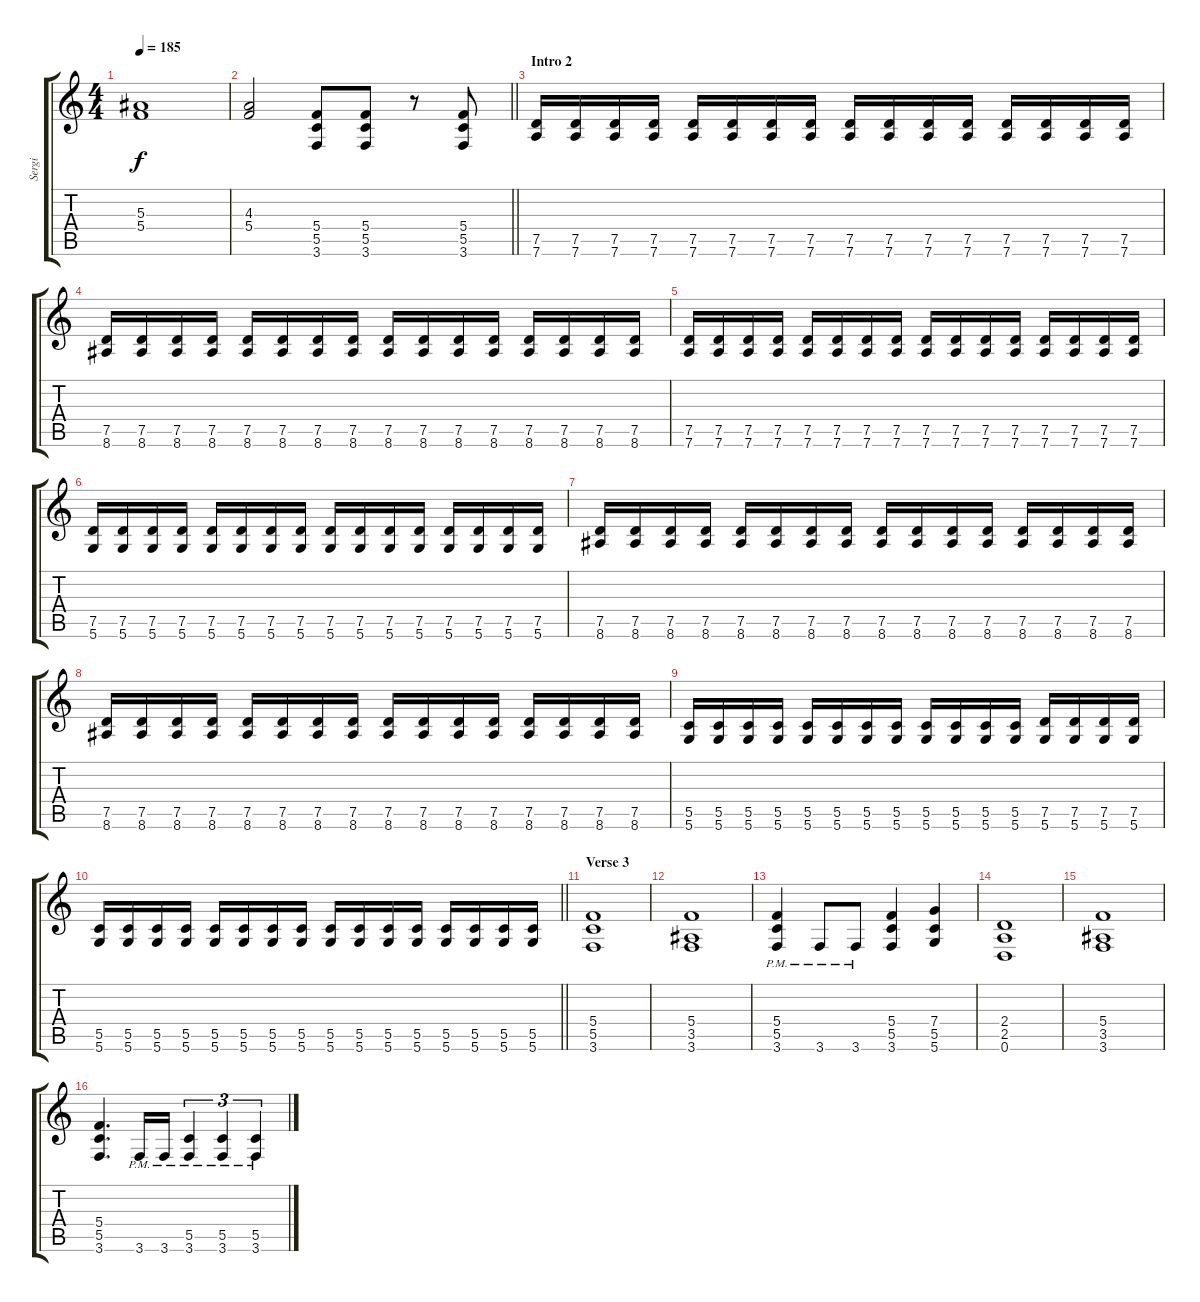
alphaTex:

\track ("Sergi" "Sergi") {instrument distortionguitar}
\staff {score tabs}
\tuning (D4 A3 F3 C3 G2 D2) {hide}
\ts (4 4)
\tempo 185
\clef g2
\ks c
(5.3 5.4).1{dy f} |
\barLineRight lightlight
(4.3 5.4).2 (5.4 5.5 3.6).8 (5.4 5.5 3.6).8 r.8 (5.4 5.5 3.6).8 |
\section ("" "Intro 2")
(7.5 7.6).16 (7.5 7.6).16 (7.5 7.6).16 (7.5 7.6).16 (7.5 7.6).16 (7.5 7.6).16 (7.5 7.6).16 (7.5 7.6).16 (7.5 7.6).16 (7.5 7.6).16 (7.5 7.6).16 (7.5 7.6).16 (7.5 7.6).16 (7.5 7.6).16 (7.5 7.6).16 (7.5 7.6).16 |
(7.5 8.6).16 (7.5 8.6).16 (7.5 8.6).16 (7.5 8.6).16 (7.5 8.6).16 (7.5 8.6).16 (7.5 8.6).16 (7.5 8.6).16 (7.5 8.6).16 (7.5 8.6).16 (7.5 8.6).16 (7.5 8.6).16 (7.5 8.6).16 (7.5 8.6).16 (7.5 8.6).16 (7.5 8.6).16 |
(7.5 7.6).16 (7.5 7.6).16 (7.5 7.6).16 (7.5 7.6).16 (7.5 7.6).16 (7.5 7.6).16 (7.5 7.6).16 (7.5 7.6).16 (7.5 7.6).16 (7.5 7.6).16 (7.5 7.6).16 (7.5 7.6).16 (7.5 7.6).16 (7.5 7.6).16 (7.5 7.6).16 (7.5 7.6).16 |
(7.5 5.6).16 (7.5 5.6).16 (7.5 5.6).16 (7.5 5.6).16 (7.5 5.6).16 (7.5 5.6).16 (7.5 5.6).16 (7.5 5.6).16 (7.5 5.6).16 (7.5 5.6).16 (7.5 5.6).16 (7.5 5.6).16 (7.5 5.6).16 (7.5 5.6).16 (7.5 5.6).16 (7.5 5.6).16 |
(7.5 8.6).16 (7.5 8.6).16 (7.5 8.6).16 (7.5 8.6).16 (7.5 8.6).16 (7.5 8.6).16 (7.5 8.6).16 (7.5 8.6).16 (7.5 8.6).16 (7.5 8.6).16 (7.5 8.6).16 (7.5 8.6).16 (7.5 8.6).16 (7.5 8.6).16 (7.5 8.6).16 (7.5 8.6).16 |
(7.5 8.6).16 (7.5 8.6).16 (7.5 8.6).16 (7.5 8.6).16 (7.5 8.6).16 (7.5 8.6).16 (7.5 8.6).16 (7.5 8.6).16 (7.5 8.6).16 (7.5 8.6).16 (7.5 8.6).16 (7.5 8.6).16 (7.5 8.6).16 (7.5 8.6).16 (7.5 8.6).16 (7.5 8.6).16 |
(5.5 5.6).16 (5.5 5.6).16 (5.5 5.6).16 (5.5 5.6).16 (5.5 5.6).16 (5.5 5.6).16 (5.5 5.6).16 (5.5 5.6).16 (5.5 5.6).16 (5.5 5.6).16 (5.5 5.6).16 (5.5 5.6).16 (7.5 5.6).16 (7.5 5.6).16 (7.5 5.6).16 (7.5 5.6).16 |
\barLineRight lightlight
(5.5 5.6).16 (5.5 5.6).16 (5.5 5.6).16 (5.5 5.6).16 (5.5 5.6).16 (5.5 5.6).16 (5.5 5.6).16 (5.5 5.6).16 (5.5 5.6).16 (5.5 5.6).16 (5.5 5.6).16 (5.5 5.6).16 (5.5 5.6).16 (5.5 5.6).16 (5.5 5.6).16 (5.5 5.6).16 |
\section ("" "Verse 3")
(5.4 5.5 3.6).1 |
(5.4 3.5 3.6).1 |
(5.4{pm} 5.5{pm} 3.6{pm}).4 3.6{pm}.8 3.6{pm}.8 (5.4 5.5 3.6).4 (7.4 5.5 5.6).4 |
(2.4 2.5 0.6).1 |
(5.4 3.5 3.6).1 |
(5.4 5.5 3.6).4{d} 3.6{pm}.16 3.6{pm}.16 (5.5{pm} 3.6{pm}).4{tu (3 2)} (5.5{pm} 3.6{pm}).4{tu (3 2)} (5.5{pm} 3.6{pm}).4{tu (3 2)}
